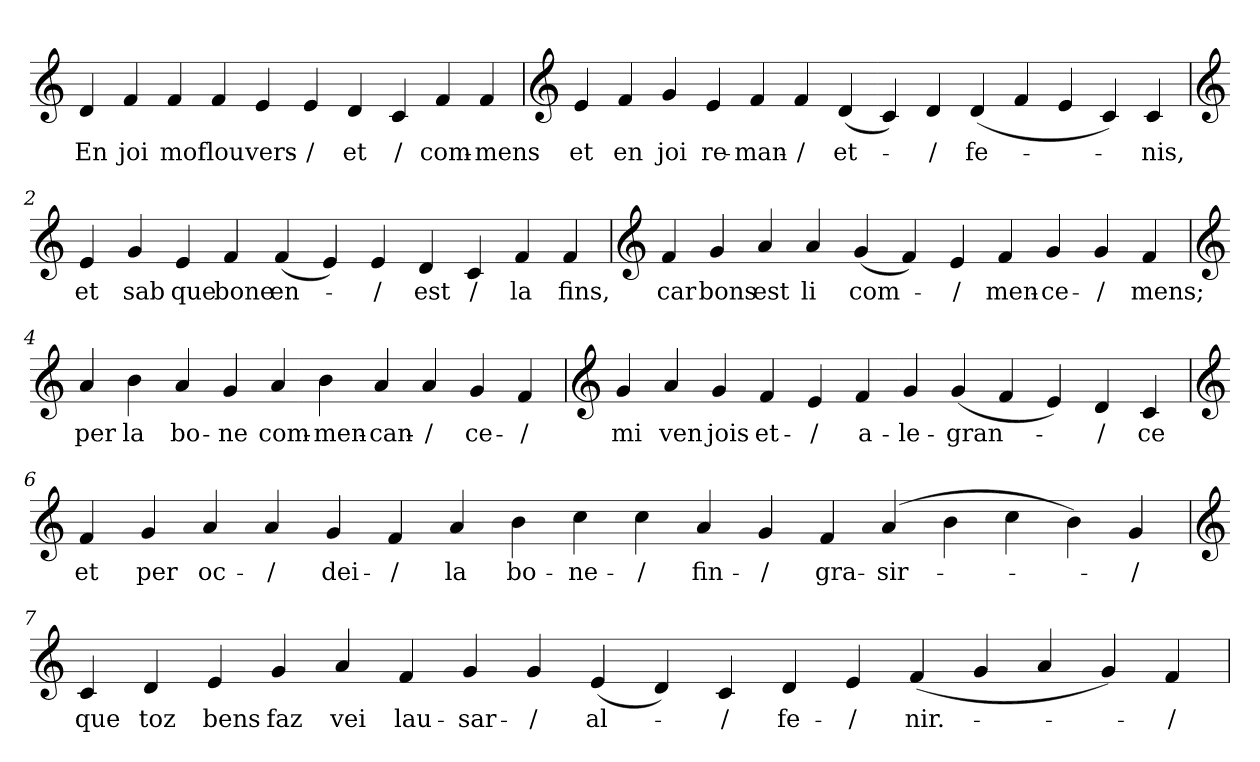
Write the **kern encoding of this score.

**kern	**text
*part1	*part1
*staff1	*staff1
*clefG2	*
=	=
4d	En
4f	joi
4f	mof
4f	lou
4e	vers-
4e	-/
4d	et
4c	/
4f	com-
4f	-mens
=1	=1
*clefG2	*
4e	et
4f	en
4g	joi
4e	re-
4f	-man-
4f	-/
(4d	et-
4c)	.
4d	-/
(4d	fe-
4f	.
4e	.
4c)	.
4c	-nis,
=2	=2
*clefG2	*
4e	et
4g	sab
4e	que
4f	bone
(4f	en-
4e)	.
4e	-/
4d	est
4c	/
4f	la
4f	fins,
=3	=3
*clefG2	*
4f	car
4g	bons
4a	est
4a	li
(4g	com-
4f)	.
4e	-/
4f	men-
4g	-ce-
4g	-/
4f	mens;
=4	=4
*clefG2	*
4a	per
4b	la
4a	bo-
4g	-ne
4a	com-
4b	-men-
4a	-can-
4a	-/
4g	ce-
4f	-/
=5	=5
*clefG2	*
4g	mi
4a	ven
4g	jois
4f	et-
4e	-/
4f	a-
4g	-le-
(4g	-gran-
4f	.
4e)	.
4d	-/
4c	ce
=6	=6
*clefG2	*
4f	et
4g	per
4a	oc-
4a	-/
4g	dei-
4f	-/
4a	la
4b	bo-
4cc	-ne-
4cc	-/
4a	fin-
4g	-/
4f	gra-
(4a	-sir-
4b	.
4cc	.
4b)	.
4g	-/
=7	=7
*clefG2	*
4c	que
4d	toz
4e	bens
4g	faz
4a	vei
4f	lau-
4g	-sar-
4g	-/
(4e	al-
4d)	.
4c	-/
4d	fe-
4e	-/
(4f	nir.-
4g	.
4a	.
4g)	.
4f	-/
=	=
*-	*-
